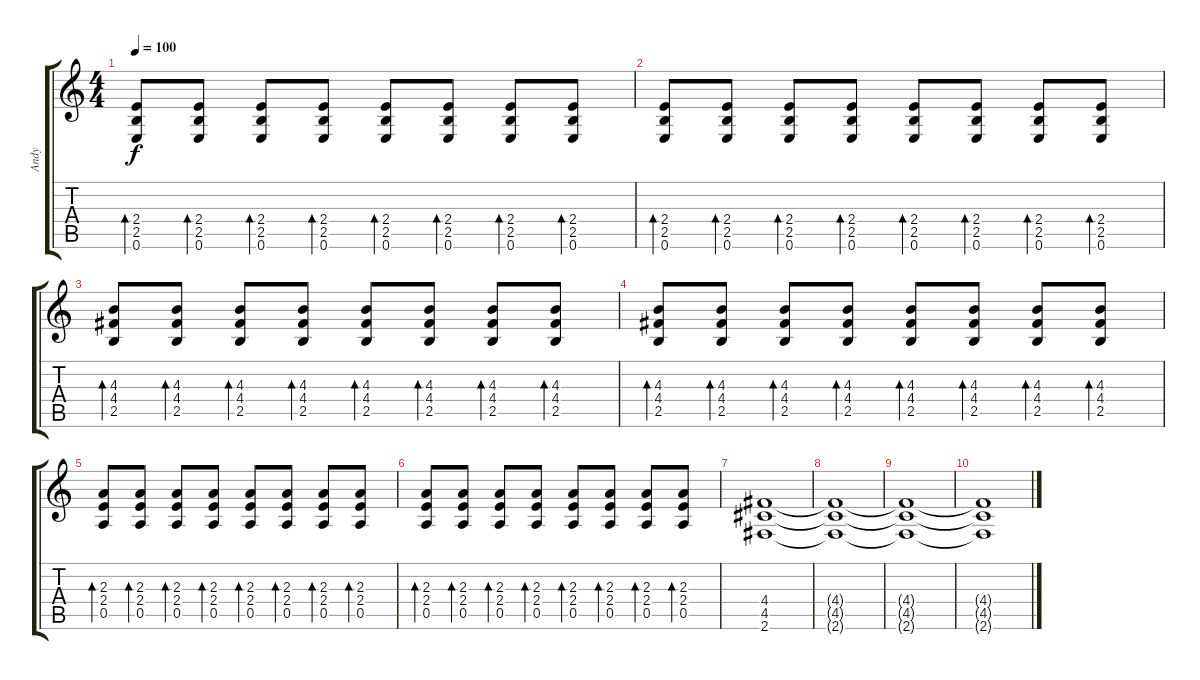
\track ("Andy" "Andy") {instrument distortionguitar}
\staff {score tabs}
\tuning (E4 B3 G3 D3 A2 E2) {hide}
\ts (4 4)
\tempo 100
\clef g2
\ks c
(2.4 2.5 0.6).8{bd 60 dy f} (2.4 2.5 0.6).8{bd 60} (2.4 2.5 0.6).8{bd 60} (2.4 2.5 0.6).8{bd 60} (2.4 2.5 0.6).8{bd 60} (2.4 2.5 0.6).8{bd 60} (2.4 2.5 0.6).8{bd 60} (2.4 2.5 0.6).8{bd 60} |
(2.4 2.5 0.6).8{bd 60} (2.4 2.5 0.6).8{bd 60} (2.4 2.5 0.6).8{bd 60} (2.4 2.5 0.6).8{bd 60} (2.4 2.5 0.6).8{bd 60} (2.4 2.5 0.6).8{bd 60} (2.4 2.5 0.6).8{bd 60} (2.4 2.5 0.6).8{bd 60} |
(4.3 4.4 2.5).8{bd 60} (4.3 4.4 2.5).8{bd 60} (4.3 4.4 2.5).8{bd 60} (4.3 4.4 2.5).8{bd 60} (4.3 4.4 2.5).8{bd 60} (4.3 4.4 2.5).8{bd 60} (4.3 4.4 2.5).8{bd 60} (4.3 4.4 2.5).8{bd 60} |
(4.3 4.4 2.5).8{bd 60} (4.3 4.4 2.5).8{bd 60} (4.3 4.4 2.5).8{bd 60} (4.3 4.4 2.5).8{bd 60} (4.3 4.4 2.5).8{bd 60} (4.3 4.4 2.5).8{bd 60} (4.3 4.4 2.5).8{bd 60} (4.3 4.4 2.5).8{bd 60} |
(2.3 2.4 0.5).8{bd 60} (2.3 2.4 0.5).8{bd 60} (2.3 2.4 0.5).8{bd 60} (2.3 2.4 0.5).8{bd 60} (2.3 2.4 0.5).8{bd 60} (2.3 2.4 0.5).8{bd 60} (2.3 2.4 0.5).8{bd 60} (2.3 2.4 0.5).8{bd 60} |
(2.3 2.4 0.5).8{bd 60} (2.3 2.4 0.5).8{bd 60} (2.3 2.4 0.5).8{bd 60} (2.3 2.4 0.5).8{bd 60} (2.3 2.4 0.5).8{bd 60} (2.3 2.4 0.5).8{bd 60} (2.3 2.4 0.5).8{bd 60} (2.3 2.4 0.5).8{bd 60} |
(4.4 4.5 2.6).1 |
(4.4{t} 4.5{t} 2.6{t}).1 |
(4.4{t} 4.5{t} 2.6{t}).1 |
(4.4{t} 4.5{t} 2.6{t}).1
